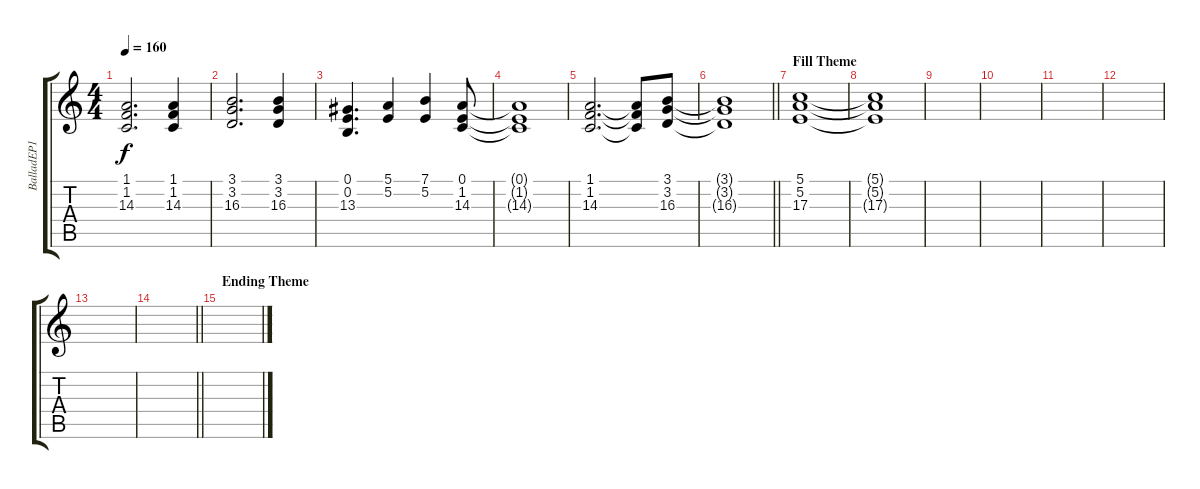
\track ("BalladEP1" "BalladEP1") {instrument electricpiano1}
\staff {score tabs}
\tuning (E4 B3 G3 D3 A2 E2) {hide}
\ts (4 4)
\tempo 160
\clef g2
\ks c
(1.1 1.2 14.3).2{d dy f} (1.1 1.2 14.3).4 |
(3.1 3.2 16.3).2{d} (3.1 3.2 16.3).4 |
(0.1 0.2 13.3).4{d} (5.1 5.2).4 (7.1 5.2).4 (0.1 1.2 14.3).8 |
(0.1{t} 1.2{t} 14.3{t}).1 |
(1.1 1.2 14.3).2{d} (1.1{t} 1.2{t} 14.3{t}).8 (3.1 3.2 16.3).8 |
\barLineRight lightlight
(3.1{t} 3.2{t} 16.3{t}).1 |
\section ("" "Fill Theme")
(5.1 5.2 17.3).1 |
(5.1{t} 5.2{t} 17.3{t}).1 |
|
|
|
|
|
\barLineRight lightlight
|
\section ("" "Ending Theme")
